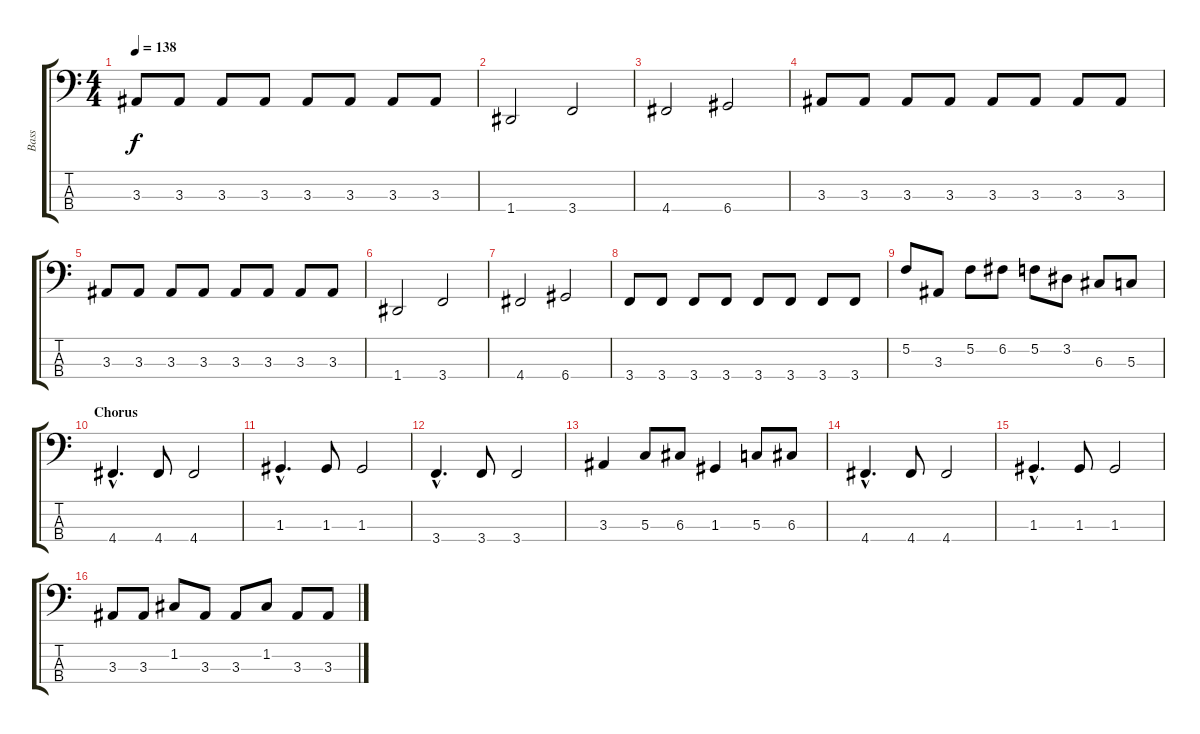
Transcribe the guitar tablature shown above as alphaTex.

\track ("Bass" "Bass") {instrument electricbassfinger}
\staff {score tabs}
\tuning (F2 C2 G1 D1) {hide}
\ts (4 4)
\tempo 138
\clef f4
\ks c
3.3.8{dy f} 3.3.8 3.3.8 3.3.8 3.3.8 3.3.8 3.3.8 3.3.8 |
1.4.2 3.4.2 |
4.4.2 6.4.2 |
3.3.8 3.3.8 3.3.8 3.3.8 3.3.8 3.3.8 3.3.8 3.3.8 |
3.3.8 3.3.8 3.3.8 3.3.8 3.3.8 3.3.8 3.3.8 3.3.8 |
1.4.2 3.4.2 |
4.4.2 6.4.2 |
3.4.8 3.4.8 3.4.8 3.4.8 3.4.8 3.4.8 3.4.8 3.4.8 |
5.2.8 3.3.8 5.2.8 6.2.8 5.2.8 3.2.8 6.3.8 5.3.8 |
\section ("" "Chorus")
4.4{hac}.4{d} 4.4.8 4.4.2 |
1.3{hac}.4{d} 1.3.8 1.3.2 |
3.4{hac}.4{d} 3.4.8 3.4.2 |
3.3.4 5.3.8 6.3.8 1.3.4 5.3.8 6.3.8 |
4.4{hac}.4{d} 4.4.8 4.4.2 |
1.3{hac}.4{d} 1.3.8 1.3.2 |
3.3.8 3.3.8 1.2.8 3.3.8 3.3.8 1.2.8 3.3.8 3.3.8
